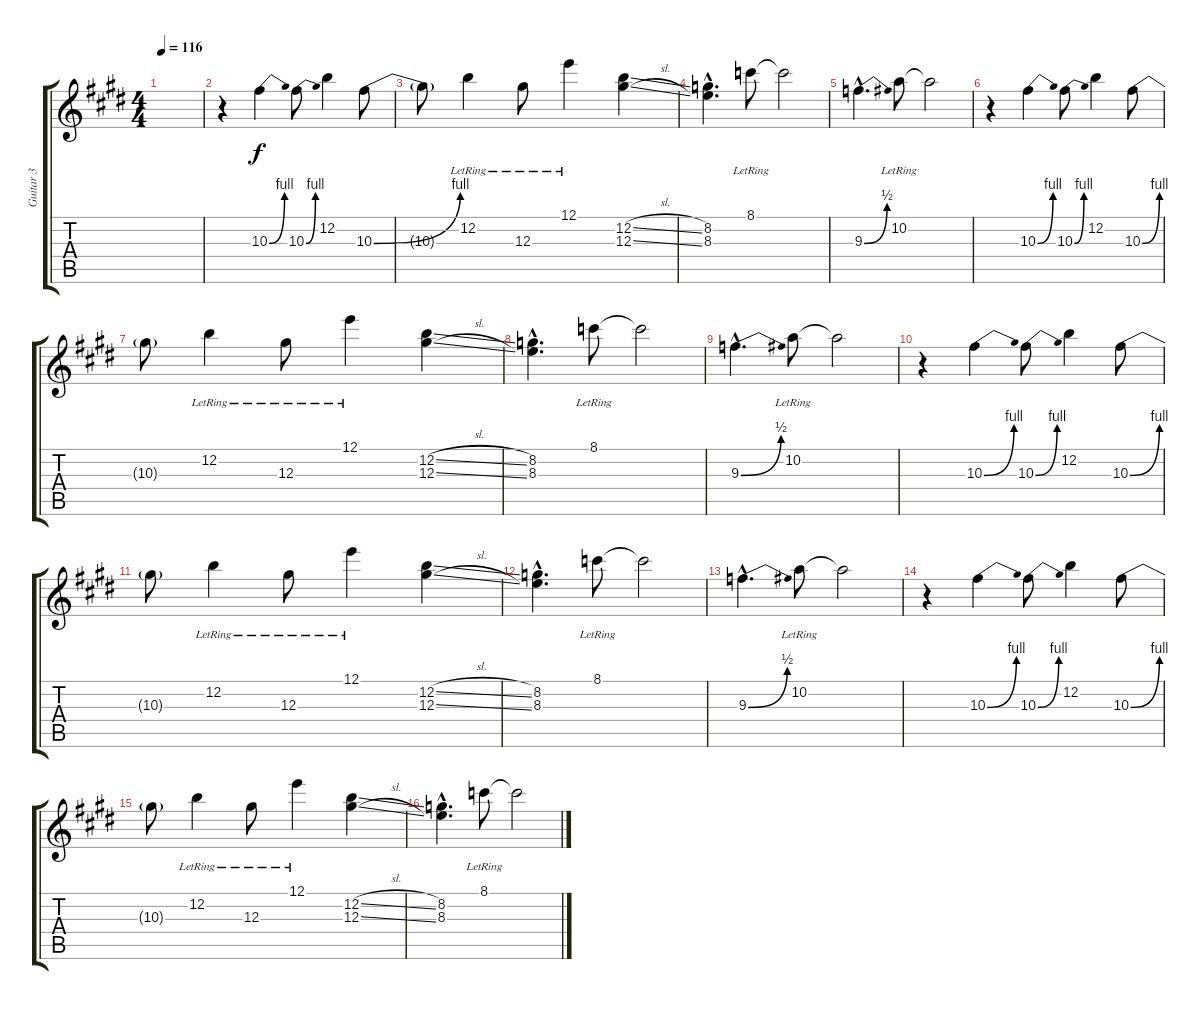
\track ("Guitar 3" "Guitar 3") {instrument electricguitarjazz}
\staff {score tabs}
\tuning (E4 B3 Ab3 E3 B2 E2) {hide}
\ts (4 4)
\tempo 116
\clef g2
\ks e
|
r.4 10.3{be (bend 0 0 60 4)}.4 10.3{be (bend 0 0 60 4)}.8 12.2.4 10.3{be (bend 0 0 60 4)}.8 |
10.3{t}.8 12.2{lr}.4 12.3{lr}.8 12.1{lr}.4 (12.2{sl} 12.3{sl}).4 |
(8.2{hac} 8.3{hac}).4{d} 8.1{lr}.8 8.1{t}.2 |
9.3{be (bend 0 0 60 2) hac}.4{d} 10.2{lr}.8 10.2{t}.2 |
r.4 10.3{be (bend 0 0 60 4)}.4 10.3{be (bend 0 0 60 4)}.8 12.2.4 10.3{be (bend 0 0 60 4)}.8 |
10.3{t}.8 12.2{lr}.4 12.3{lr}.8 12.1{lr}.4 (12.2{sl} 12.3{sl}).4 |
(8.2{hac} 8.3{hac}).4{d} 8.1{lr}.8 8.1{t}.2 |
9.3{be (bend 0 0 60 2) hac}.4{d} 10.2{lr}.8 10.2{t}.2 |
r.4 10.3{be (bend 0 0 60 4)}.4 10.3{be (bend 0 0 60 4)}.8 12.2.4 10.3{be (bend 0 0 60 4)}.8 |
10.3{t}.8 12.2{lr}.4 12.3{lr}.8 12.1{lr}.4 (12.2{sl} 12.3{sl}).4 |
(8.2{hac} 8.3{hac}).4{d} 8.1{lr}.8 8.1{t}.2 |
9.3{be (bend 0 0 60 2) hac}.4{d} 10.2{lr}.8 10.2{t}.2 |
r.4 10.3{be (bend 0 0 60 4)}.4 10.3{be (bend 0 0 60 4)}.8 12.2.4 10.3{be (bend 0 0 60 4)}.8 |
10.3{t}.8 12.2{lr}.4 12.3{lr}.8 12.1{lr}.4 (12.2{sl} 12.3{sl}).4 |
(8.2{hac} 8.3{hac}).4{d} 8.1{lr}.8 8.1{t}.2
